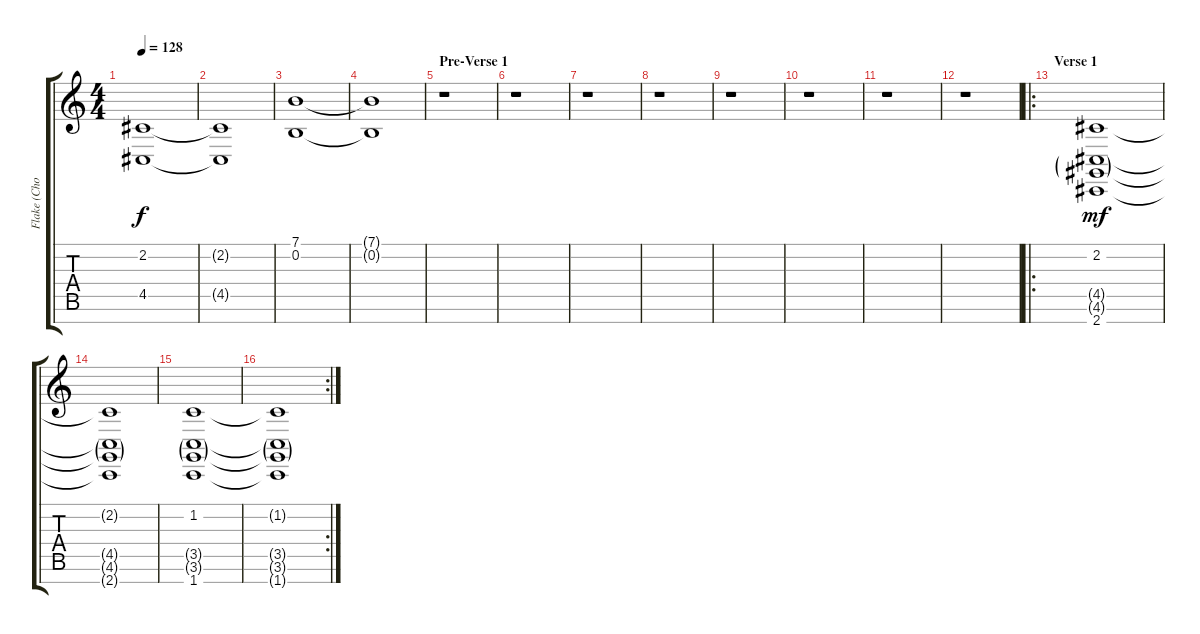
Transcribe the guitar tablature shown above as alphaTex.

\track ("Flake (Choir)" "Flake (Cho") {instrument choiraahs}
\staff {score tabs}
\tuning (E4 B3 G3 D3 A2 E2 B1) {hide}
\ts (4 4)
\tempo 128
\clef g2
\ks c
(2.2 4.5).1{dy f} |
(2.2{t} 4.5{t}).1 |
(7.1 0.2).1 |
(7.1{t} 0.2{t}).1 |
\section ("" "Pre-Verse 1")
r.1 |
r.1 |
r.1 |
r.1 |
r.1 |
r.1 |
r.1 |
r.1 |
\ro
\section ("" "Verse 1")
(2.2 4.5{g} 4.6{g} 2.7).1{dy mf} |
(2.2{t} 4.5{g t} 4.6{g t} 2.7{t}).1 |
(1.2 3.5{g} 3.6{g} 1.7).1 |
\rc 2
(1.2{t} 3.5{g t} 3.6{g t} 1.7{t}).1
